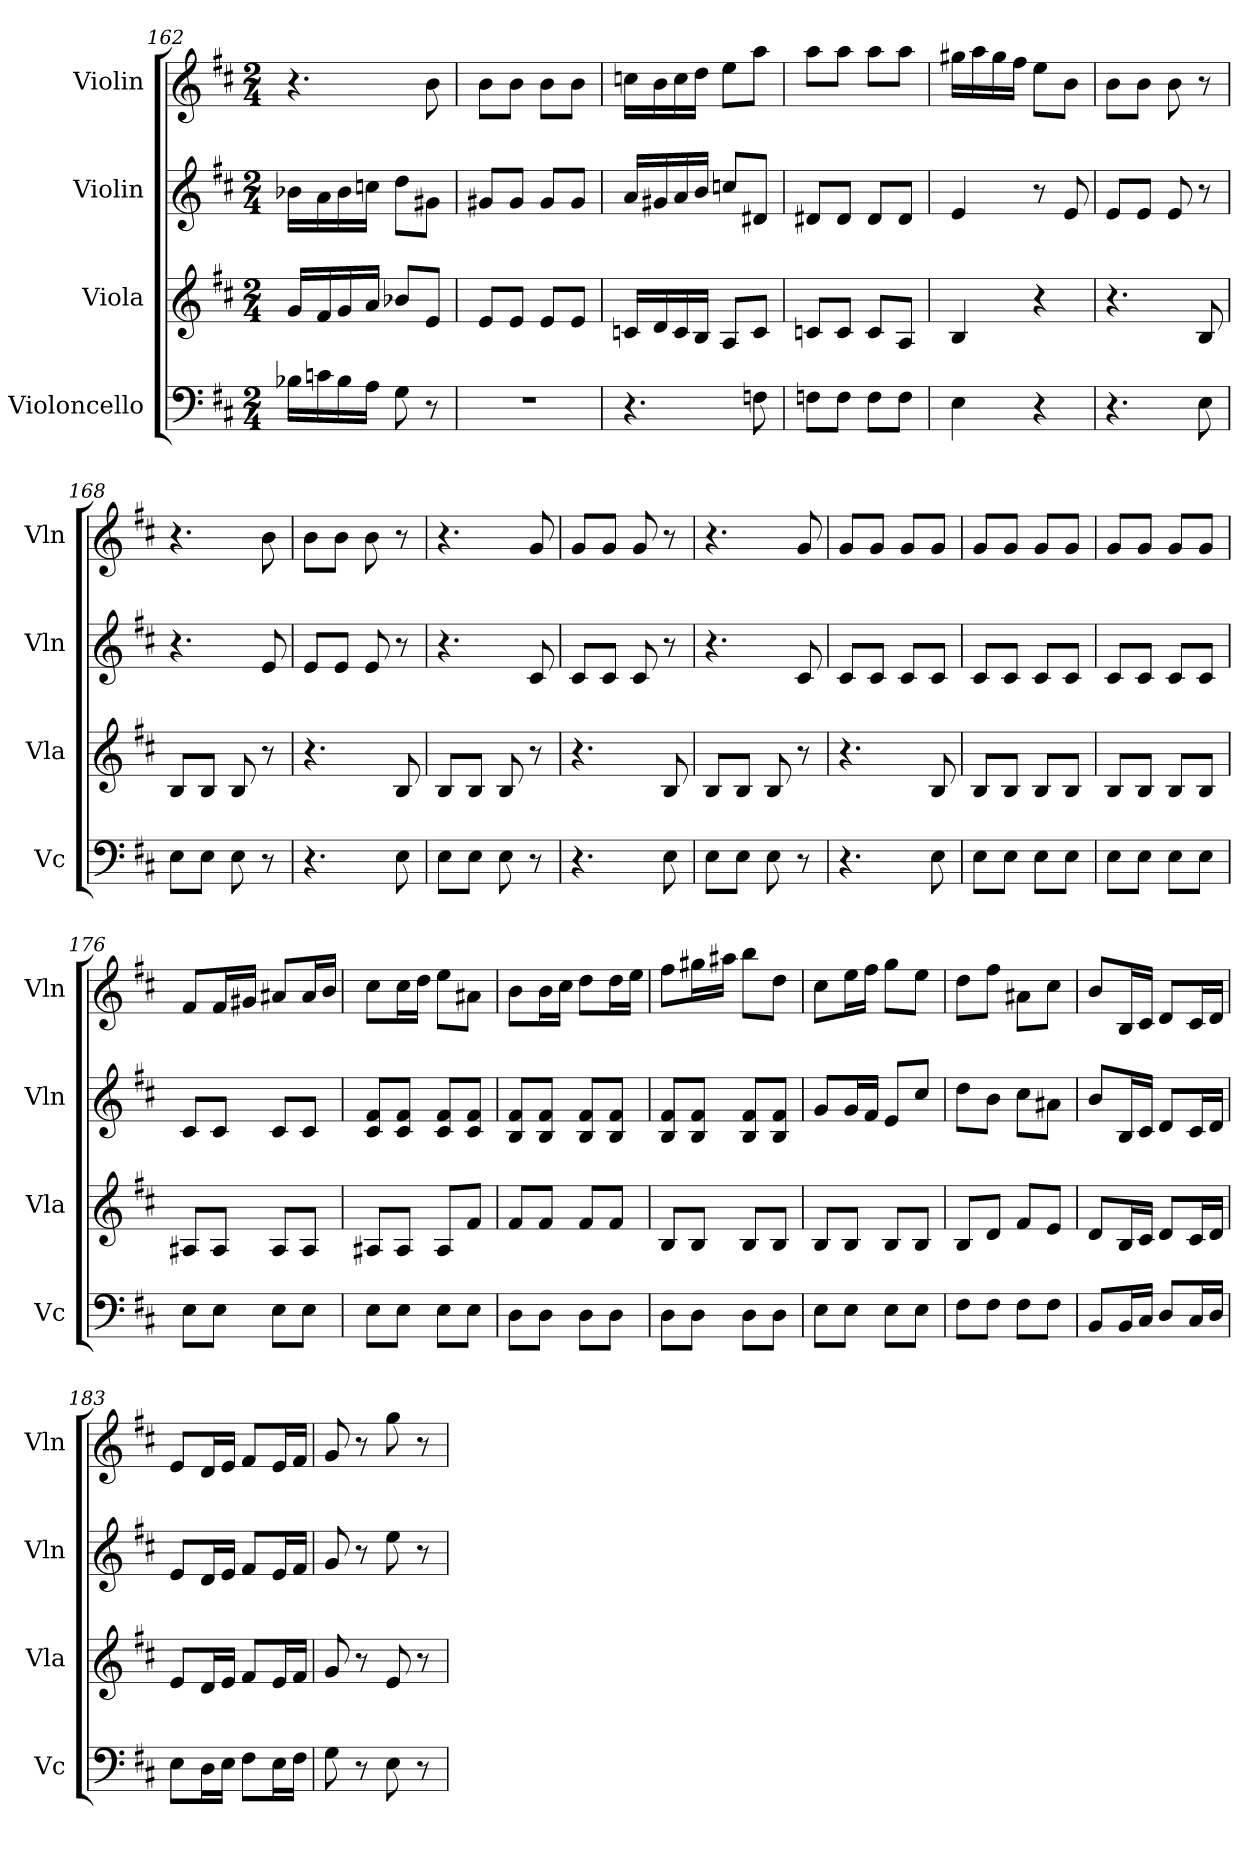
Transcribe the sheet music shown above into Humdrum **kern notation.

**kern	**kern	**kern	**kern
*part4	*part3	*part2	*part1
*staff4	*staff3	*staff2	*staff1
*I"Violoncello	*I"Viola	*I"Violin	*I"Violin
*I'Vc	*I'Vla	*I'Vln	*I'Vln
*clefF4	*clefG2	*clefG2	*clefG2
*k[f#c#]	*k[f#c#]	*k[f#c#]	*k[f#c#]
*M2/4	*M2/4	*M2/4	*M2/4
=162	=162	=162	=162
16B-X\LL	16g/LL	16b-X\LL	4.r
16cn\	16f#/	16a\	.
16B-\	16g/	16b-\	.
16A\JJ	16a/JJ	16ccn\JJ	.
8G\	8b-X/L	8dd\L	.
8r	8e/J	8g#X\J	8b\
=163	=163	=163	=163
2r	8e/L	8g#X/L	8b\L
.	8e/J	8g#/J	8b\J
.	8e/L	8g#/L	8b\L
.	8e/J	8g#/J	8b\J
!!LO:LB:g=z
=164	=164	=164	=164
4.r	16cn/LL	16a/LL	16ccn\LL
.	16d/	16g#X/	16b\
.	16c/	16a/	16cc\
.	16B/JJ	16b/JJ	16dd\JJ
.	8A/L	8ccn/L	8ee\L
8Fn\	8c/J	8d#X/J	8aa\J
=165	=165	=165	=165
8Fn\L	8cn/L	8d#X/L	8aa\L
8F\J	8c/J	8d#/J	8aa\J
8F\L	8c/L	8d#/L	8aa\L
8F\J	8A/J	8d#/J	8aa\J
=166	=166	=166	=166
4E\	4B/	4e/	16gg#X\LL
.	.	.	16aa\
.	.	.	16gg#\
.	.	.	16ff#\JJ
4r	4r	8r	8ee\L
.	.	8e/	8b\J
=167	=167	=167	=167
4.r	4.r	8e/L	8b\L
.	.	8e/J	8b\J
.	.	8e/	8b\
8E\	8B/	8r	8r
=168	=168	=168	=168
8E\L	8B/L	4.r	4.r
8E\J	8B/J	.	.
8E\	8B/	.	.
8r	8r	8e/	8b\
=169	=169	=169	=169
4.r	4.r	8e/L	8b\L
.	.	8e/J	8b\J
.	.	8e/	8b\
8E\	8B/	8r	8r
=170	=170	=170	=170
8E\L	8B/L	4.r	4.r
8E\J	8B/J	.	.
8E\	8B/	.	.
8r	8r	8c#/	8g/
!!LO:PB:g=z
=171	=171	=171	=171
4.r	4.r	8c#/L	8g/L
.	.	8c#/J	8g/J
.	.	8c#/	8g/
8E\	8B/	8r	8r
=172	=172	=172	=172
8E\L	8B/L	4.r	4.r
8E\J	8B/J	.	.
8E\	8B/	.	.
8r	8r	8c#/	8g/
=173	=173	=173	=173
4.r	4.r	8c#/L	8g/L
.	.	8c#/J	8g/J
.	.	8c#/L	8g/L
8E\	8B/	8c#/J	8g/J
=174	=174	=174	=174
8E\L	8B/L	8c#/L	8g/L
8E\J	8B/J	8c#/J	8g/J
8E\L	8B/L	8c#/L	8g/L
8E\J	8B/J	8c#/J	8g/J
=175	=175	=175	=175
8E\L	8B/L	8c#/L	8g/L
8E\J	8B/J	8c#/J	8g/J
8E\L	8B/L	8c#/L	8g/L
8E\J	8B/J	8c#/J	8g/J
=176	=176	=176	=176
8E\L	8A#X/L	8c#/L	8f#/L
8E\J	8A#/J	8c#/J	16f#/L
.	.	.	16g#X/JJ
8E\L	8A#/L	8c#/L	8a#X/L
8E\J	8A#/J	8c#/J	16a#/L
.	.	.	16b/JJ
=177	=177	=177	=177
8E\L	8A#X/L	8c#/ 8f#/L	8cc#\L
8E\J	8A#/J	8c#/ 8f#/J	16cc#\L
.	.	.	16dd\JJ
8E\L	8A#/L	8c#/ 8f#/L	8ee\L
8E\J	8f#/J	8c#/ 8f#/J	8a#X\J
!!LO:LB:g=z
=178	=178	=178	=178
8D\L	8f#/L	8B/ 8f#/L	8b\L
8D\J	8f#/J	8B/ 8f#/J	16b\L
.	.	.	16cc#\JJ
8D\L	8f#/L	8B/ 8f#/L	8dd\L
8D\J	8f#/J	8B/ 8f#/J	16dd\L
.	.	.	16ee\JJ
=179	=179	=179	=179
8D\L	8B/L	8B/ 8f#/L	8ff#\L
8D\J	8B/J	8B/ 8f#/J	16gg#X\L
.	.	.	16aa#X\JJ
8D\L	8B/L	8B/ 8f#/L	8bb\L
8D\J	8B/J	8B/ 8f#/J	8dd\J
=180	=180	=180	=180
8E\L	8B/L	8g/L	8cc#\L
8E\J	8B/J	16g/L	16ee\L
.	.	16f#/JJ	16ff#\JJ
8E\L	8B/L	8e/L	8gg\L
8E\J	8B/J	8cc#/J	8ee\J
=181	=181	=181	=181
8F#\L	8B/L	8dd\L	8dd\L
8F#\J	8d/J	8b\J	8ff#\J
8F#\L	8f#/L	8cc#\L	8a#X\L
8F#\J	8e/J	8a#X\J	8cc#\J
=182	=182	=182	=182
8BB/L	8d/L	8b/L	8b/L
16BB/L	16B/L	16B/L	16B/L
16C#/JJ	16c#/JJ	16c#/JJ	16c#/JJ
8D/L	8d/L	8d/L	8d/L
16C#/L	16c#/L	16c#/L	16c#/L
16D/JJ	16d/JJ	16d/JJ	16d/JJ
=183	=183	=183	=183
8E\L	8e/L	8e/L	8e/L
16D\L	16d/L	16d/L	16d/L
16E\JJ	16e/JJ	16e/JJ	16e/JJ
8F#\L	8f#/L	8f#/L	8f#/L
16E\L	16e/L	16e/L	16e/L
16F#\JJ	16f#/JJ	16f#/JJ	16f#/JJ
=184	=184	=184	=184
8G\	8g/	8g/	8g/
8r	8r	8r	8r
8E\	8e/	8ee\	8gg\
8r	8r	8r	8r
=	=	=	=
*-	*-	*-	*-
